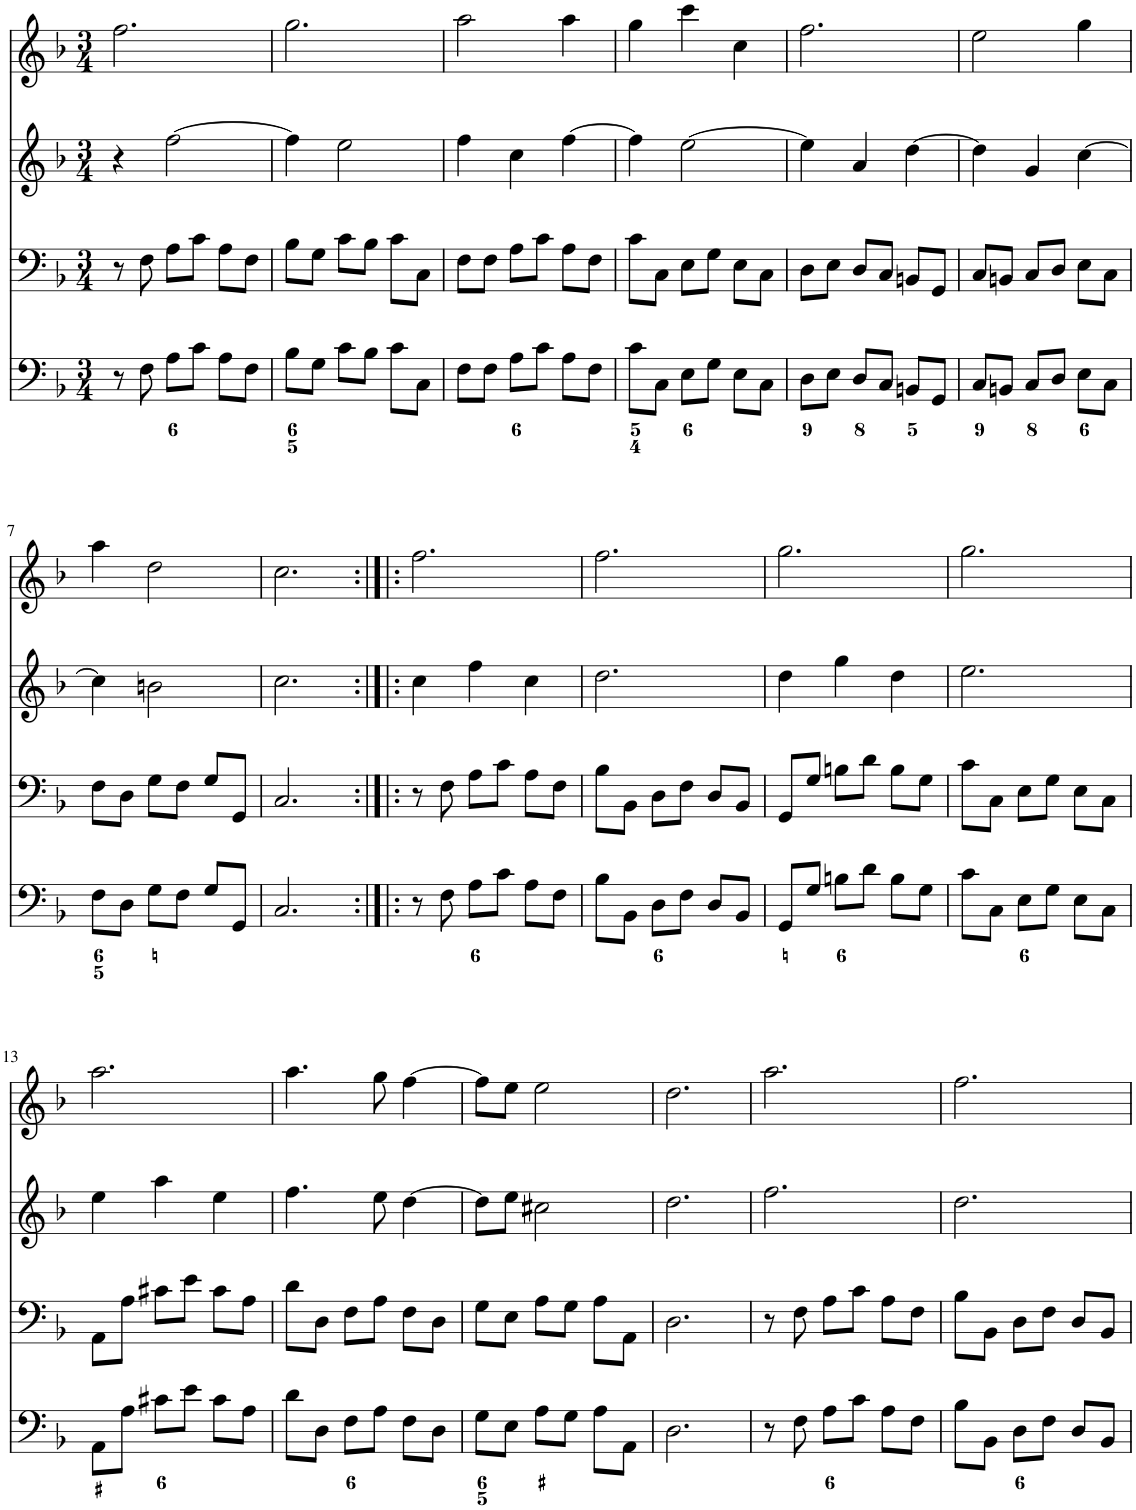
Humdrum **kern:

**kern	**kern	**kern	**kern
*part4	*part3	*part2	*part1
*staff4	*staff3	*staff2	*staff1
*I"Piano	*I"Piano	*I"Piano	*I"Piano
*I'Pno	*I'Pno	*I'Pno	*I'Pno
*clefF4	*clefF4	*clefG2	*clefG2
*k[b-]	*k[b-]	*k[b-]	*k[b-]
*F:	*F:	*F:	*F:
*M3/4	*M3/4	*M3/4	*M3/4
=1	=1	=1	=1
8r	8r	4r	2.ff\
8F\	8F\	.	.
8A\L	8A\L	[2ff\	.
8c\J	8c\J	.	.
8A\L	8A\L	.	.
8F\J	8F\J	.	.
=2	=2	=2	=2
8B-\L	8B-\L	4ff\]	2.gg\
8G\J	8G\J	.	.
8c\L	8c\L	2ee\	.
8B-\J	8B-\J	.	.
8c\L	8c\L	.	.
8C\J	8C\J	.	.
=3	=3	=3	=3
8F\L	8F\L	4ff\	2aa\
8F\J	8F\J	.	.
8A\L	8A\L	4cc\	.
8c\J	8c\J	.	.
8A\L	8A\L	[4ff\	4aa\
8F\J	8F\J	.	.
=4	=4	=4	=4
8c\L	8c\L	4ff\]	4gg\
8C\J	8C\J	.	.
8E\L	8E\L	[2ee\	4ccc\
8G\J	8G\J	.	.
8E\L	8E\L	.	4cc\
8C\J	8C\J	.	.
=5	=5	=5	=5
8D\L	8D\L	4ee\]	2.ff\
8E\J	8E\J	.	.
8D/L	8D/L	4a/	.
8C/J	8C/J	.	.
8BBn/L	8BBn/L	[4dd\	.
8GG/J	8GG/J	.	.
=6	=6	=6	=6
8C/L	8C/L	4dd\]	2ee\
8BBn/J	8BBn/J	.	.
8C/L	8C/L	4g/	.
8D/J	8D/J	.	.
8E\L	8E\L	[4cc\	4gg\
8C\J	8C\J	.	.
!!LO:LB:g=z
=7	=7	=7	=7
8F\L	8F\L	4cc\]	4aa\
8D\J	8D\J	.	.
8G\L	8G\L	2bn\	2dd\
8F\J	8F\J	.	.
8G/L	8G/L	.	.
8GG/J	8GG/J	.	.
=8	=8	=8	=8
2.C/	2.C/	2.cc\	2.cc\
=9:|!|:	=9:|!|:	=9:|!|:	=9:|!|:
8r	8r	4cc\	2.ff\
8F\	8F\	.	.
8A\L	8A\L	4ff\	.
8c\J	8c\J	.	.
8A\L	8A\L	4cc\	.
8F\J	8F\J	.	.
=10	=10	=10	=10
8B-\L	8B-\L	2.dd\	2.ff\
8BB-\J	8BB-\J	.	.
8D\L	8D\L	.	.
8F\J	8F\J	.	.
8D/L	8D/L	.	.
8BB-/J	8BB-/J	.	.
=11	=11	=11	=11
8GG/L	8GG/L	4dd\	2.gg\
8G/J	8G/J	.	.
8Bn\L	8Bn\L	4gg\	.
8d\J	8d\J	.	.
8B\L	8B\L	4dd\	.
8G\J	8G\J	.	.
=12	=12	=12	=12
8c\L	8c\L	2.ee\	2.gg\
8C\J	8C\J	.	.
8E\L	8E\L	.	.
8G\J	8G\J	.	.
8E\L	8E\L	.	.
8C\J	8C\J	.	.
!!LO:LB:g=z
=13	=13	=13	=13
8AA\L	8AA\L	4ee\	2.aa\
8A\J	8A\J	.	.
8c#X\L	8c#X\L	4aa\	.
8e\J	8e\J	.	.
8c#\L	8c#\L	4ee\	.
8A\J	8A\J	.	.
=14	=14	=14	=14
8d\L	8d\L	4.ff\	4.aa\
8D\J	8D\J	.	.
8F\L	8F\L	.	.
8A\J	8A\J	8ee\	8gg\
8F\L	8F\L	[4dd\	[4ff\
8D\J	8D\J	.	.
=15	=15	=15	=15
8G\L	8G\L	8dd\L]	8ff\L]
8E\J	8E\J	8ee\J	8ee\J
8A\L	8A\L	2cc#X\	2ee\
8G\J	8G\J	.	.
8A\L	8A\L	.	.
8AA\J	8AA\J	.	.
=16	=16	=16	=16
2.D\	2.D\	2.dd\	2.dd\
=17	=17	=17	=17
8r	8r	2.ff\	2.aa\
8F\	8F\	.	.
8A\L	8A\L	.	.
8c\J	8c\J	.	.
8A\L	8A\L	.	.
8F\J	8F\J	.	.
=18	=18	=18	=18
8B-\L	8B-\L	2.dd\	2.ff\
8BB-\J	8BB-\J	.	.
8D\L	8D\L	.	.
8F\J	8F\J	.	.
8D/L	8D/L	.	.
8BB-/J	8BB-/J	.	.
=	=	=	=
*-	*-	*-	*-
